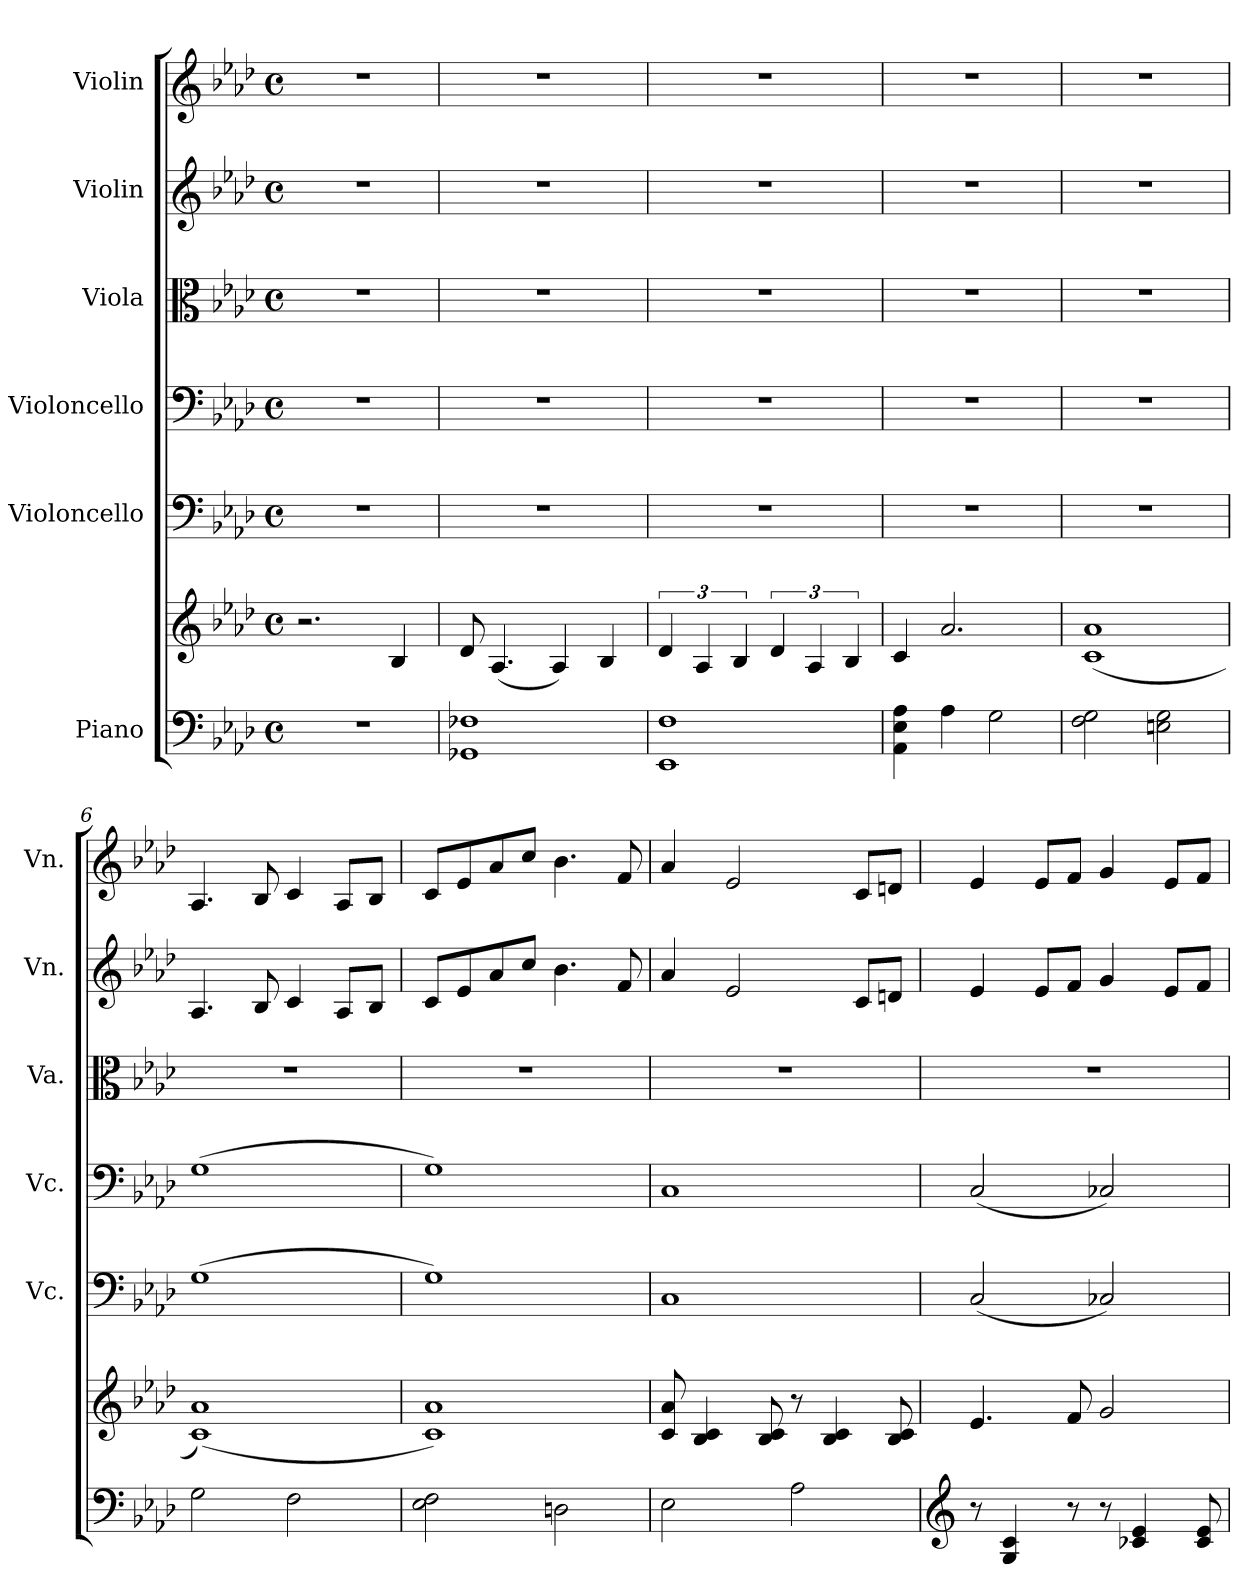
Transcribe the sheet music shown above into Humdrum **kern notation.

**kern	**kern	**kern	**kern	**kern	**kern	**kern
*part6	*part6	*part5	*part4	*part3	*part2	*part1
*staff7	*staff6	*staff5	*staff4	*staff3	*staff2	*staff1
*I"Piano	*	*I"Violoncello	*I"Violoncello	*I"Viola	*I"Violin	*I"Violin
*	*	*I'Vc.	*I'Vc.	*I'Va.	*I'Vn.	*I'Vn.
*clefF4	*clefG2	*clefF4	*clefF4	*clefC3	*clefG2	*clefG2
*k[b-e-a-d-]	*k[b-e-a-d-]	*k[b-e-a-d-]	*k[b-e-a-d-]	*k[b-e-a-d-]	*k[b-e-a-d-]	*k[b-e-a-d-]
*M4/4	*M4/4	*M4/4	*M4/4	*M4/4	*M4/4	*M4/4
*met(c)	*met(c)	*met(c)	*met(c)	*met(c)	*met(c)	*met(c)
=1	=1	=1	=1	=1	=1	=1
1r	2.r	1r	1r	1r	1r	1r
.	4B-/	.	.	.	.	.
=2	=2	=2	=2	=2	=2	=2
1GG-X 1F-X	8d-/	1r	1r	1r	1r	1r
.	(4.A-/	.	.	.	.	.
.	4A-/)	.	.	.	.	.
.	4B-/	.	.	.	.	.
=3	=3	=3	=3	=3	=3	=3
1EE- 1F	6d-/	1r	1r	1r	1r	1r
.	6A-/	.	.	.	.	.
.	6B-/	.	.	.	.	.
.	6d-/	.	.	.	.	.
.	6A-/	.	.	.	.	.
.	6B-/	.	.	.	.	.
=4	=4	=4	=4	=4	=4	=4
4AA-\ 4E-\ 4A-\	4c/	1r	1r	1r	1r	1r
4A-\	2.a-/	.	.	.	.	.
2G\	.	.	.	.	.	.
=5	=5	=5	=5	=5	=5	=5
2F\ 2G\	(1c 1a-	1r	1r	1r	1r	1r
2En\ 2G\	.	.	.	.	.	.
=6	=6	=6	=6	=6	=6	=6
2G\	(1c 1a-)	(1G	(1G	1r	4.A-/	4.A-/
.	.	.	.	.	8B-/	8B-/
2F\	.	.	.	.	4c/	4c/
.	.	.	.	.	8A-/L	8A-/L
.	.	.	.	.	8B-/J	8B-/J
!!LO:LB:g=z
=7	=7	=7	=7	=7	=7	=7
2E-\ 2F\	1c 1a-)	1G)	1G)	1r	8c/L	8c/L
.	.	.	.	.	8e-/	8e-/
.	.	.	.	.	8a-/	8a-/
.	.	.	.	.	8cc/J	8cc/J
2Dn\	.	.	.	.	4.b-\	4.b-\
.	.	.	.	.	8f/	8f/
=8	=8	=8	=8	=8	=8	=8
2E-\	8c/ 8a-/	1C	1C	1r	4a-/	4a-/
.	4B-/ 4c/	.	.	.	.	.
.	.	.	.	.	2e-/	2e-/
.	8B-/ 8c/	.	.	.	.	.
2A-\	8r	.	.	.	.	.
.	4B-/ 4c/	.	.	.	.	.
.	.	.	.	.	8c/L	8c/L
.	8B-/ 8c/	.	.	.	8dn/J	8dn/J
=9	=9	=9	=9	=9	=9	=9
*clefG2	*	*	*	*	*	*
8r	4.e-/	(2C/	(2C/	1r	4e-/	4e-/
4G/ 4c/	.	.	.	.	.	.
.	.	.	.	.	8e-/L	8e-/L
8r	8f/	.	.	.	8f/J	8f/J
8r	2g/	2C-X/)	2C-X/)	.	4g/	4g/
4c-X/ 4e-/	.	.	.	.	.	.
.	.	.	.	.	8e-/L	8e-/L
8c-/ 8e-/	.	.	.	.	8f/J	8f/J
=	=	=	=	=	=	=
*-	*-	*-	*-	*-	*-	*-
